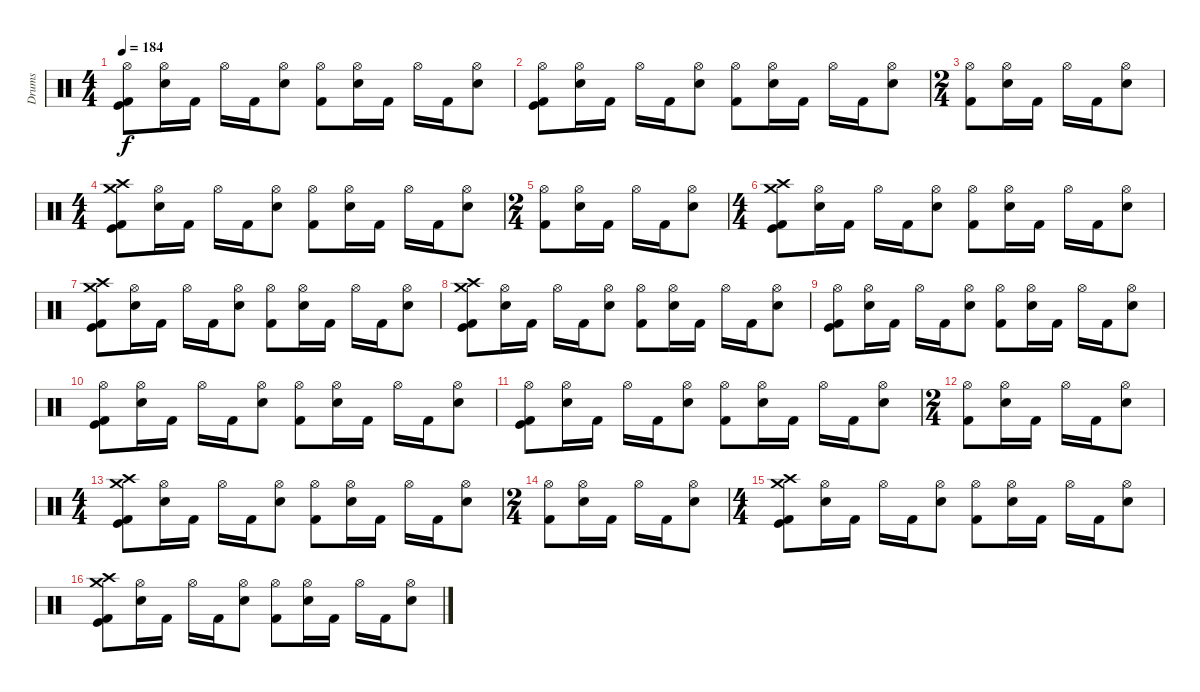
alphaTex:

\track ("Drums" "Drums") {instrument percussion}
\staff {score}
\articulation defaults
\ts (4 4)
\tempo 184
\clef neutral
\ks c
("Hi-Hat (open)" "Kick (hit)" "Kick (hit) 2").8{dy f} ("Hi-Hat (open)" "Snare (hit) 2").16 "Kick (hit) 2".16 "Hi-Hat (open)".16 "Kick (hit) 2".16 ("Hi-Hat (open)" "Snare (hit) 2").8 ("Hi-Hat (open)" "Kick (hit) 2").8 ("Hi-Hat (open)" "Snare (hit) 2").16 "Kick (hit) 2".16 "Hi-Hat (open)".16 "Kick (hit) 2".16 ("Hi-Hat (open)" "Snare (hit) 2").8 |
("Hi-Hat (open)" "Kick (hit)" "Kick (hit) 2").8 ("Hi-Hat (open)" "Snare (hit) 2").16 "Kick (hit) 2".16 "Hi-Hat (open)".16 "Kick (hit) 2".16 ("Hi-Hat (open)" "Snare (hit) 2").8 ("Hi-Hat (open)" "Kick (hit) 2").8 ("Hi-Hat (open)" "Snare (hit) 2").16 "Kick (hit) 2".16 "Hi-Hat (open)".16 "Kick (hit) 2".16 ("Hi-Hat (open)" "Snare (hit) 2").8 |
\ts (2 4)
("Hi-Hat (open)" "Kick (hit) 2").8 ("Hi-Hat (open)" "Snare (hit) 2").16 "Kick (hit) 2".16 "Hi-Hat (open)".16 "Kick (hit) 2".16 ("Hi-Hat (open)" "Snare (hit) 2").8 |
\ts (4 4)
("Crash high (hit)" "Crash medium (hit)" "Kick (hit)" "Kick (hit) 2").8 ("Hi-Hat (open)" "Snare (hit) 2").16 "Kick (hit) 2".16 "Hi-Hat (open)".16 "Kick (hit) 2".16 ("Hi-Hat (open)" "Snare (hit) 2").8 ("Hi-Hat (open)" "Kick (hit) 2").8 ("Hi-Hat (open)" "Snare (hit) 2").16 "Kick (hit) 2".16 "Hi-Hat (open)".16 "Kick (hit) 2".16 ("Hi-Hat (open)" "Snare (hit) 2").8 |
\ts (2 4)
("Hi-Hat (open)" "Kick (hit) 2").8 ("Hi-Hat (open)" "Snare (hit) 2").16 "Kick (hit) 2".16 "Hi-Hat (open)".16 "Kick (hit) 2".16 ("Hi-Hat (open)" "Snare (hit) 2").8 |
\ts (4 4)
("Crash high (hit)" "Crash medium (hit)" "Kick (hit)" "Kick (hit) 2").8 ("Hi-Hat (open)" "Snare (hit) 2").16 "Kick (hit) 2".16 "Hi-Hat (open)".16 "Kick (hit) 2".16 ("Hi-Hat (open)" "Snare (hit) 2").8 ("Hi-Hat (open)" "Kick (hit) 2").8 ("Hi-Hat (open)" "Snare (hit) 2").16 "Kick (hit) 2".16 "Hi-Hat (open)".16 "Kick (hit) 2".16 ("Hi-Hat (open)" "Snare (hit) 2").8 |
("Crash high (hit)" "Crash medium (hit)" "Kick (hit)" "Kick (hit) 2").8 ("Hi-Hat (open)" "Snare (hit) 2").16 "Kick (hit) 2".16 "Hi-Hat (open)".16 "Kick (hit) 2".16 ("Hi-Hat (open)" "Snare (hit) 2").8 ("Hi-Hat (open)" "Kick (hit) 2").8 ("Hi-Hat (open)" "Snare (hit) 2").16 "Kick (hit) 2".16 "Hi-Hat (open)".16 "Kick (hit) 2".16 ("Hi-Hat (open)" "Snare (hit) 2").8 |
("Crash high (hit)" "Crash medium (hit)" "Kick (hit)" "Kick (hit) 2").8 ("Hi-Hat (open)" "Snare (hit) 2").16 "Kick (hit) 2".16 "Hi-Hat (open)".16 "Kick (hit) 2".16 ("Hi-Hat (open)" "Snare (hit) 2").8 ("Hi-Hat (open)" "Kick (hit) 2").8 ("Hi-Hat (open)" "Snare (hit) 2").16 "Kick (hit) 2".16 "Hi-Hat (open)".16 "Kick (hit) 2".16 ("Hi-Hat (open)" "Snare (hit) 2").8 |
("Hi-Hat (open)" "Kick (hit)" "Kick (hit) 2").8 ("Hi-Hat (open)" "Snare (hit) 2").16 "Kick (hit) 2".16 "Hi-Hat (open)".16 "Kick (hit) 2".16 ("Hi-Hat (open)" "Snare (hit) 2").8 ("Hi-Hat (open)" "Kick (hit) 2").8 ("Hi-Hat (open)" "Snare (hit) 2").16 "Kick (hit) 2".16 "Hi-Hat (open)".16 "Kick (hit) 2".16 ("Hi-Hat (open)" "Snare (hit) 2").8 |
("Hi-Hat (open)" "Kick (hit)" "Kick (hit) 2").8 ("Hi-Hat (open)" "Snare (hit) 2").16 "Kick (hit) 2".16 "Hi-Hat (open)".16 "Kick (hit) 2".16 ("Hi-Hat (open)" "Snare (hit) 2").8 ("Hi-Hat (open)" "Kick (hit) 2").8 ("Hi-Hat (open)" "Snare (hit) 2").16 "Kick (hit) 2".16 "Hi-Hat (open)".16 "Kick (hit) 2".16 ("Hi-Hat (open)" "Snare (hit) 2").8 |
("Hi-Hat (open)" "Kick (hit)" "Kick (hit) 2").8 ("Hi-Hat (open)" "Snare (hit) 2").16 "Kick (hit) 2".16 "Hi-Hat (open)".16 "Kick (hit) 2".16 ("Hi-Hat (open)" "Snare (hit) 2").8 ("Hi-Hat (open)" "Kick (hit) 2").8 ("Hi-Hat (open)" "Snare (hit) 2").16 "Kick (hit) 2".16 "Hi-Hat (open)".16 "Kick (hit) 2".16 ("Hi-Hat (open)" "Snare (hit) 2").8 |
\ts (2 4)
("Hi-Hat (open)" "Kick (hit) 2").8 ("Hi-Hat (open)" "Snare (hit) 2").16 "Kick (hit) 2".16 "Hi-Hat (open)".16 "Kick (hit) 2".16 ("Hi-Hat (open)" "Snare (hit) 2").8 |
\ts (4 4)
("Crash high (hit)" "Crash medium (hit)" "Kick (hit)" "Kick (hit) 2").8 ("Hi-Hat (open)" "Snare (hit) 2").16 "Kick (hit) 2".16 "Hi-Hat (open)".16 "Kick (hit) 2".16 ("Hi-Hat (open)" "Snare (hit) 2").8 ("Hi-Hat (open)" "Kick (hit) 2").8 ("Hi-Hat (open)" "Snare (hit) 2").16 "Kick (hit) 2".16 "Hi-Hat (open)".16 "Kick (hit) 2".16 ("Hi-Hat (open)" "Snare (hit) 2").8 |
\ts (2 4)
("Hi-Hat (open)" "Kick (hit) 2").8 ("Hi-Hat (open)" "Snare (hit) 2").16 "Kick (hit) 2".16 "Hi-Hat (open)".16 "Kick (hit) 2".16 ("Hi-Hat (open)" "Snare (hit) 2").8 |
\ts (4 4)
("Crash high (hit)" "Crash medium (hit)" "Kick (hit)" "Kick (hit) 2").8 ("Hi-Hat (open)" "Snare (hit) 2").16 "Kick (hit) 2".16 "Hi-Hat (open)".16 "Kick (hit) 2".16 ("Hi-Hat (open)" "Snare (hit) 2").8 ("Hi-Hat (open)" "Kick (hit) 2").8 ("Hi-Hat (open)" "Snare (hit) 2").16 "Kick (hit) 2".16 "Hi-Hat (open)".16 "Kick (hit) 2".16 ("Hi-Hat (open)" "Snare (hit) 2").8 |
("Crash high (hit)" "Crash medium (hit)" "Kick (hit)" "Kick (hit) 2").8 ("Hi-Hat (open)" "Snare (hit) 2").16 "Kick (hit) 2".16 "Hi-Hat (open)".16 "Kick (hit) 2".16 ("Hi-Hat (open)" "Snare (hit) 2").8 ("Hi-Hat (open)" "Kick (hit) 2").8 ("Hi-Hat (open)" "Snare (hit) 2").16 "Kick (hit) 2".16 "Hi-Hat (open)".16 "Kick (hit) 2".16 ("Hi-Hat (open)" "Snare (hit) 2").8
